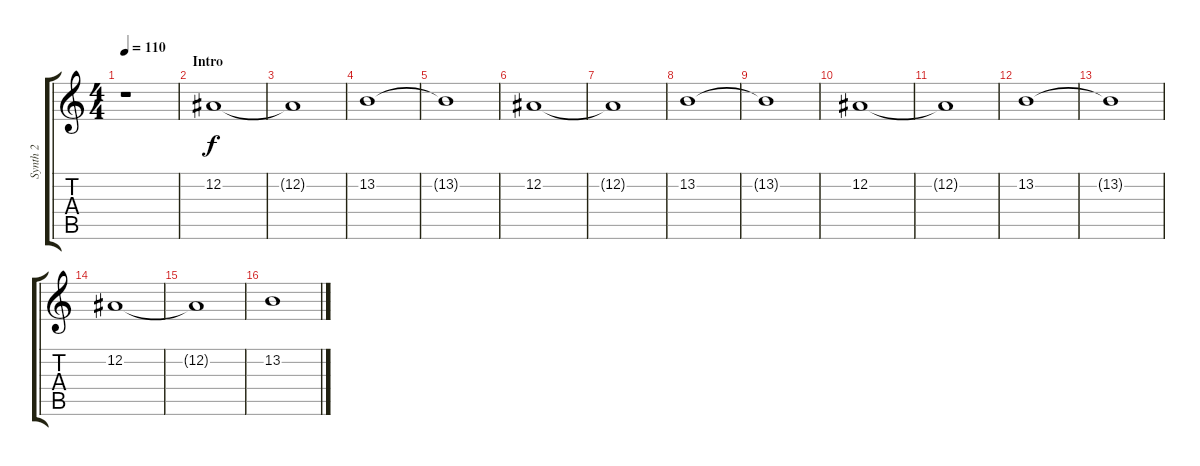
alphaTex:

\track ("Synth 2" "Synth 2") {instrument stringensemble1}
\staff {score tabs}
\tuning (Eb4 Bb3 Gb3 Db3 Ab2 Eb2) {hide}
\ts (4 4)
\tempo 110
\clef g2
\ks c
r.1{dy f instrument stringensemble1} |
\section ("" "Intro")
12.2.1 |
12.2{t}.1 |
13.2.1 |
13.2{t}.1 |
12.2.1 |
12.2{t}.1 |
13.2.1 |
13.2{t}.1 |
12.2.1 |
12.2{t}.1 |
13.2.1 |
13.2{t}.1 |
12.2.1 |
12.2{t}.1 |
13.2.1
